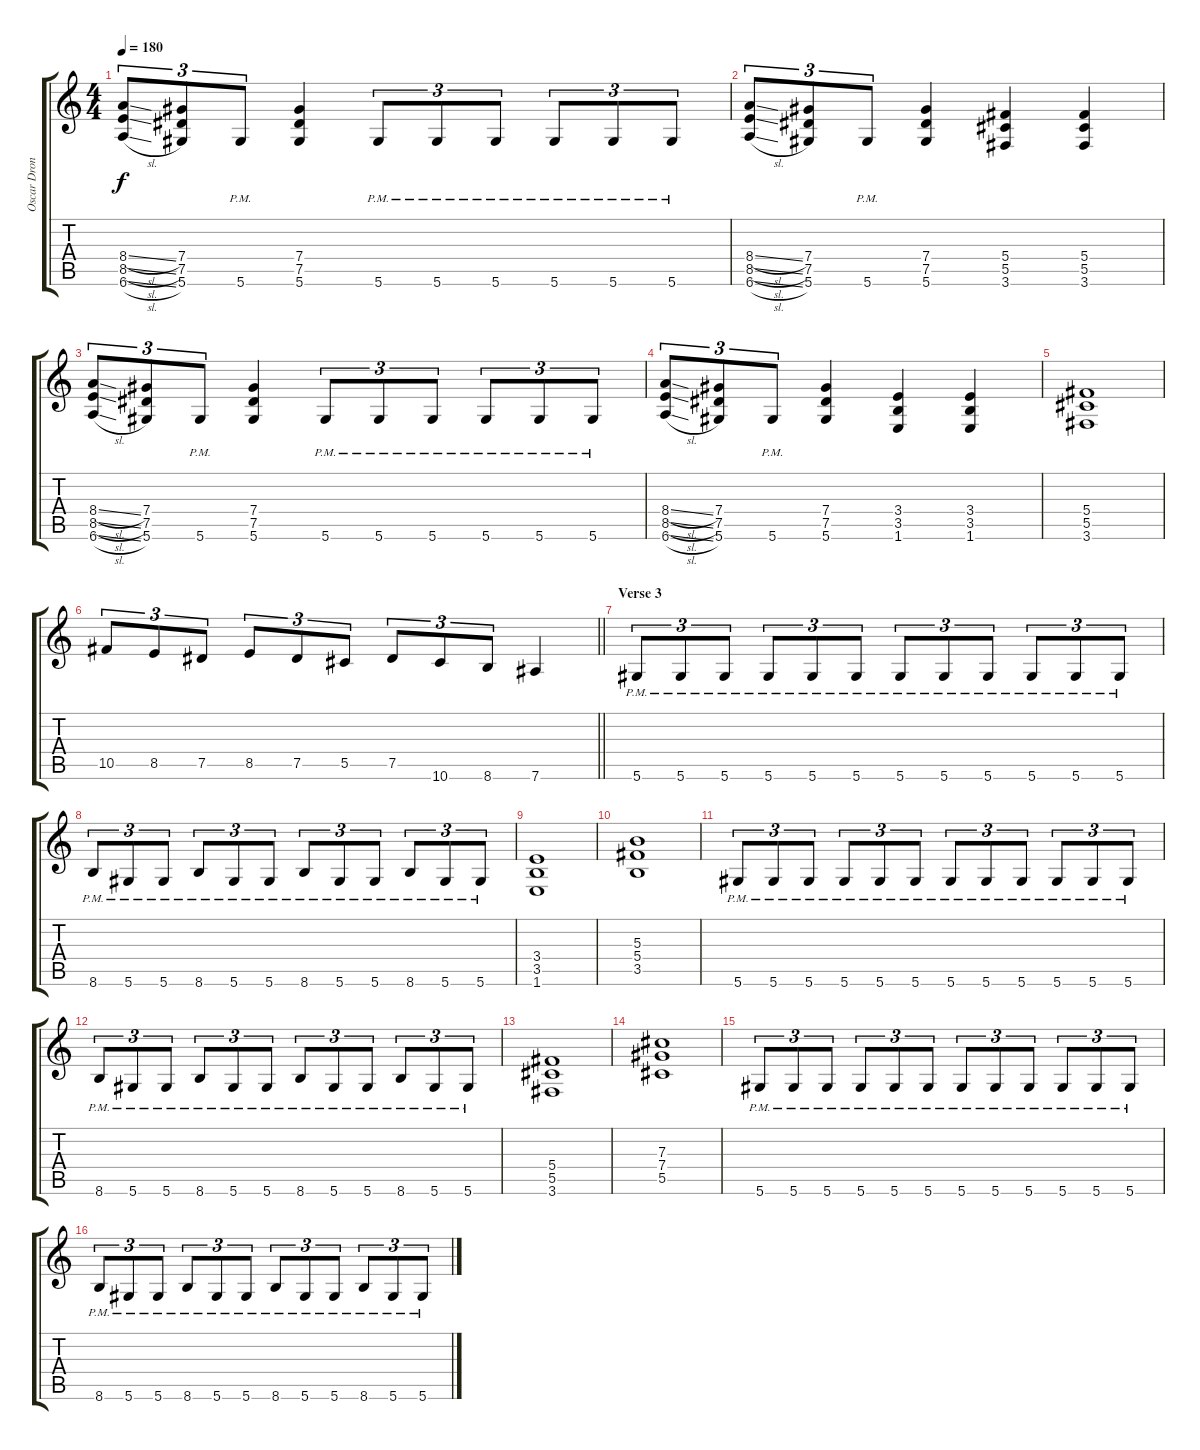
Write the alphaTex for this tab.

\track ("Oscar Dronjak" "Oscar Dron") {instrument distortionguitar}
\staff {score tabs}
\tuning (Eb4 Bb3 Gb3 Db3 Ab2 Eb2) {hide}
\ts (4 4)
\tempo 180
\clef g2
\ks c
(8.4{sl} 8.5{sl} 6.6{sl}).8{tu (3 2) dy f} (7.4 7.5 5.6).8{tu (3 2)} 5.6{pm}.8{tu (3 2)} (7.4 7.5 5.6).4 5.6{pm}.8{tu (3 2)} 5.6{pm}.8{tu (3 2)} 5.6{pm}.8{tu (3 2)} 5.6{pm}.8{tu (3 2)} 5.6{pm}.8{tu (3 2)} 5.6{pm}.8{tu (3 2)} |
(8.4{sl} 8.5{sl} 6.6{sl}).8{tu (3 2)} (7.4 7.5 5.6).8{tu (3 2)} 5.6{pm}.8{tu (3 2)} (7.4 7.5 5.6).4 (5.4 5.5 3.6).4 (5.4 5.5 3.6).4 |
(8.4{sl} 8.5{sl} 6.6{sl}).8{tu (3 2)} (7.4 7.5 5.6).8{tu (3 2)} 5.6{pm}.8{tu (3 2)} (7.4 7.5 5.6).4 5.6{pm}.8{tu (3 2)} 5.6{pm}.8{tu (3 2)} 5.6{pm}.8{tu (3 2)} 5.6{pm}.8{tu (3 2)} 5.6{pm}.8{tu (3 2)} 5.6{pm}.8{tu (3 2)} |
(8.4{sl} 8.5{sl} 6.6{sl}).8{tu (3 2)} (7.4 7.5 5.6).8{tu (3 2)} 5.6{pm}.8{tu (3 2)} (7.4 7.5 5.6).4 (3.4 3.5 1.6).4 (3.4 3.5 1.6).4 |
(5.4 5.5 3.6).1 |
\barLineRight lightlight
10.5.8{tu (3 2)} 8.5.8{tu (3 2)} 7.5.8{tu (3 2)} 8.5.8{tu (3 2)} 7.5.8{tu (3 2)} 5.5.8{tu (3 2)} 7.5.8{tu (3 2)} 10.6.8{tu (3 2)} 8.6.8{tu (3 2)} 7.6.4 |
\section ("" "Verse 3")
5.6{pm}.8{tu (3 2)} 5.6{pm}.8{tu (3 2)} 5.6{pm}.8{tu (3 2)} 5.6{pm}.8{tu (3 2)} 5.6{pm}.8{tu (3 2)} 5.6{pm}.8{tu (3 2)} 5.6{pm}.8{tu (3 2)} 5.6{pm}.8{tu (3 2)} 5.6{pm}.8{tu (3 2)} 5.6{pm}.8{tu (3 2)} 5.6{pm}.8{tu (3 2)} 5.6{pm}.8{tu (3 2)} |
8.6{pm}.8{tu (3 2)} 5.6{pm}.8{tu (3 2)} 5.6{pm}.8{tu (3 2)} 8.6{pm}.8{tu (3 2)} 5.6{pm}.8{tu (3 2)} 5.6{pm}.8{tu (3 2)} 8.6{pm}.8{tu (3 2)} 5.6{pm}.8{tu (3 2)} 5.6{pm}.8{tu (3 2)} 8.6{pm}.8{tu (3 2)} 5.6{pm}.8{tu (3 2)} 5.6{pm}.8{tu (3 2)} |
(3.4 3.5 1.6).1 |
(5.3 5.4 3.5).1 |
5.6{pm}.8{tu (3 2)} 5.6{pm}.8{tu (3 2)} 5.6{pm}.8{tu (3 2)} 5.6{pm}.8{tu (3 2)} 5.6{pm}.8{tu (3 2)} 5.6{pm}.8{tu (3 2)} 5.6{pm}.8{tu (3 2)} 5.6{pm}.8{tu (3 2)} 5.6{pm}.8{tu (3 2)} 5.6{pm}.8{tu (3 2)} 5.6{pm}.8{tu (3 2)} 5.6{pm}.8{tu (3 2)} |
8.6{pm}.8{tu (3 2)} 5.6{pm}.8{tu (3 2)} 5.6{pm}.8{tu (3 2)} 8.6{pm}.8{tu (3 2)} 5.6{pm}.8{tu (3 2)} 5.6{pm}.8{tu (3 2)} 8.6{pm}.8{tu (3 2)} 5.6{pm}.8{tu (3 2)} 5.6{pm}.8{tu (3 2)} 8.6{pm}.8{tu (3 2)} 5.6{pm}.8{tu (3 2)} 5.6{pm}.8{tu (3 2)} |
(5.4 5.5 3.6).1 |
(7.3 7.4 5.5).1 |
5.6{pm}.8{tu (3 2)} 5.6{pm}.8{tu (3 2)} 5.6{pm}.8{tu (3 2)} 5.6{pm}.8{tu (3 2)} 5.6{pm}.8{tu (3 2)} 5.6{pm}.8{tu (3 2)} 5.6{pm}.8{tu (3 2)} 5.6{pm}.8{tu (3 2)} 5.6{pm}.8{tu (3 2)} 5.6{pm}.8{tu (3 2)} 5.6{pm}.8{tu (3 2)} 5.6{pm}.8{tu (3 2)} |
8.6{pm}.8{tu (3 2)} 5.6{pm}.8{tu (3 2)} 5.6{pm}.8{tu (3 2)} 8.6{pm}.8{tu (3 2)} 5.6{pm}.8{tu (3 2)} 5.6{pm}.8{tu (3 2)} 8.6{pm}.8{tu (3 2)} 5.6{pm}.8{tu (3 2)} 5.6{pm}.8{tu (3 2)} 8.6{pm}.8{tu (3 2)} 5.6{pm}.8{tu (3 2)} 5.6{pm}.8{tu (3 2)}
